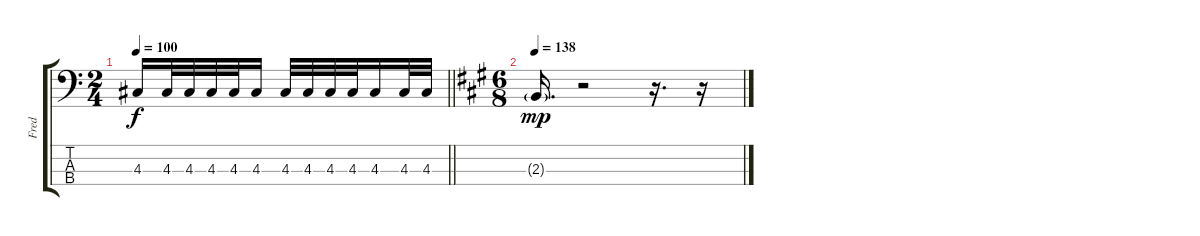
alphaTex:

\track ("Fred" "Fred") {instrument electricbassfinger}
\staff {score tabs}
\tuning (G2 D2 A1 E1) {hide}
\ts (2 4)
\tempo 100
\clef f4
\barLineRight lightlight
\ks c
4.3.16{dy f} 4.3.32 4.3.32 4.3.32 4.3.32 4.3.16 4.3.32 4.3.32 4.3.32 4.3.32 4.3.16 4.3.32 4.3.32 |
\ts (6 8)
\tempo 138
\ks a
2.3{g}.16{d dy mp} r.2 r.16{d} r.16
